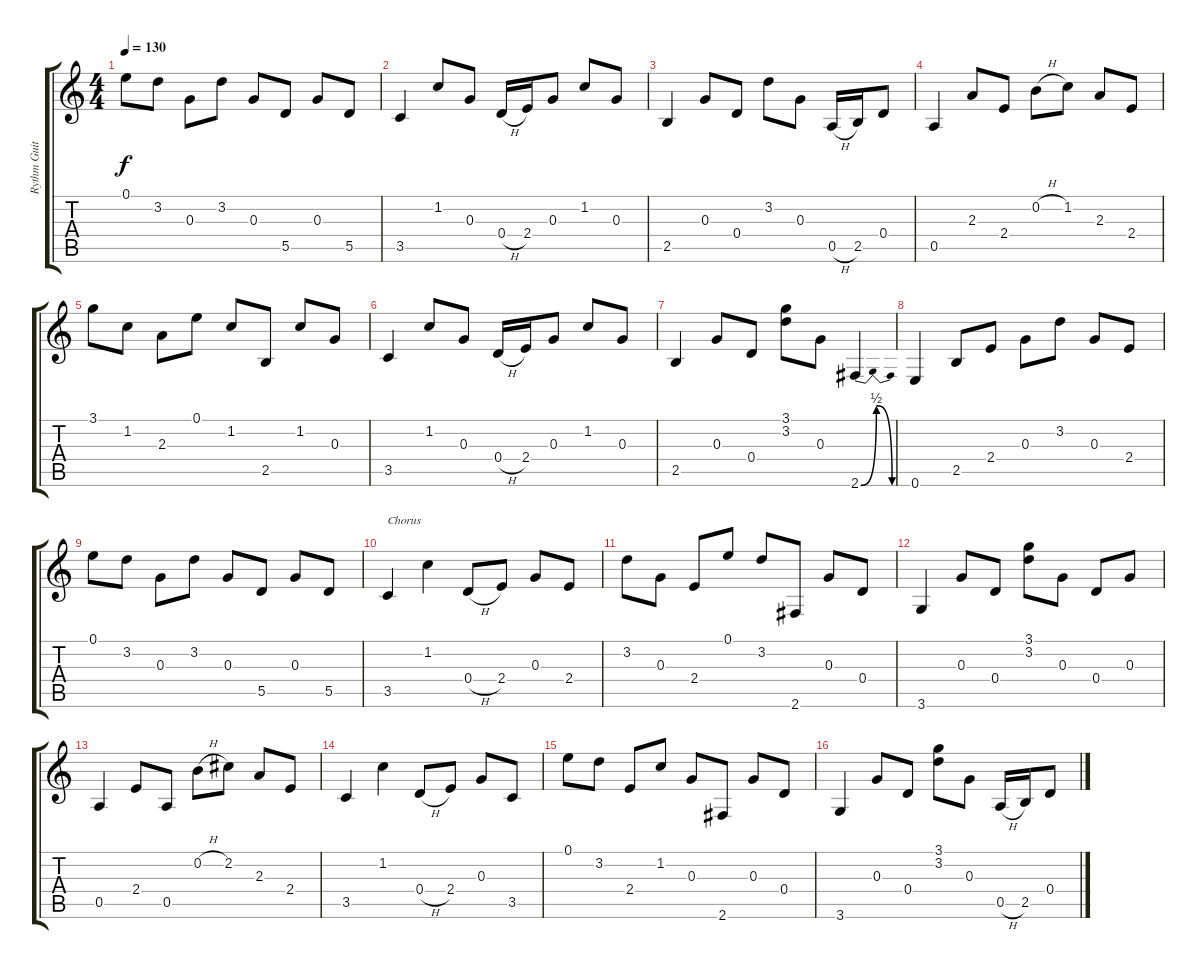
\track ("Rythm Guitar" "Rythm Guit") {instrument acousticguitarsteel}
\staff {score tabs}
\tuning (E4 B3 G3 D3 A2 E2) {hide}
\ts (4 4)
\tempo 130
\clef g2
\ks c
0.1.8{dy f} 3.2.8 0.3.8 3.2.8 0.3.8 5.5.8 0.3.8 5.5.8 |
3.5.4 1.2.8 0.3.8 0.4{h}.16 2.4.16 0.3.8 1.2.8 0.3.8 |
2.5.4 0.3.8 0.4.8 3.2.8 0.3.8 0.5{h}.16 2.5.16 0.4.8 |
0.5.4 2.3.8 2.4.8 0.2{h}.8 1.2.8 2.3.8 2.4.8 |
3.1.8 1.2.8 2.3.8 0.1.8 1.2.8 2.5.8 1.2.8 0.3.8 |
3.5.4 1.2.8 0.3.8 0.4{h}.16 2.4.16 0.3.8 1.2.8 0.3.8 |
2.5.4 0.3.8 0.4.8 (3.1 3.2).8 0.3.8 2.6{be (bendrelease 0 0 30 2 30 2 60 0)}.4 |
0.6.4 2.5.8 2.4.8 0.3.8 3.2.8 0.3.8 2.4.8 |
0.1.8 3.2.8 0.3.8 3.2.8 0.3.8 5.5.8 0.3.8 5.5.8 |
3.5.4{txt "Chorus"} 1.2.4 0.4{h}.8 2.4.8 0.3.8 2.4.8 |
3.2.8 0.3.8 2.4.8 0.1.8 3.2.8 2.6.8 0.3.8 0.4.8 |
3.6.4 0.3.8 0.4.8 (3.1 3.2).8 0.3.8 0.4.8 0.3.8 |
0.5.4 2.4.8 0.5.8 0.2{h}.8 2.2.8 2.3.8 2.4.8 |
3.5.4 1.2.4 0.4{h}.8 2.4.8 0.3.8 3.5.8 |
0.1.8 3.2.8 2.4.8 1.2.8 0.3.8 2.6.8 0.3.8 0.4.8 |
3.6.4 0.3.8 0.4.8 (3.1 3.2).8 0.3.8 0.5{h}.16 2.5.16 0.4.8
